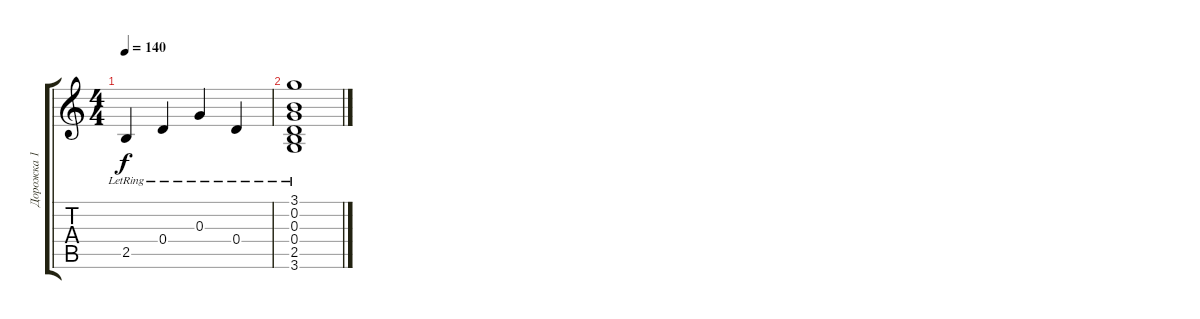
\track ("Дорожка 1" "Дорожка 1") {instrument acousticguitarnylon}
\staff {score tabs}
\tuning (E4 B3 G3 D3 A2 E2) {hide}
\ts (4 4)
\tempo 140
\clef g2
\ks c
2.5{lr}.4{dy f} 0.4{lr}.4 0.3{lr}.4 0.4{lr}.4 |
(3.1{lr} 0.2{lr} 0.3{lr} 0.4{lr} 2.5{lr} 3.6{lr}).1
